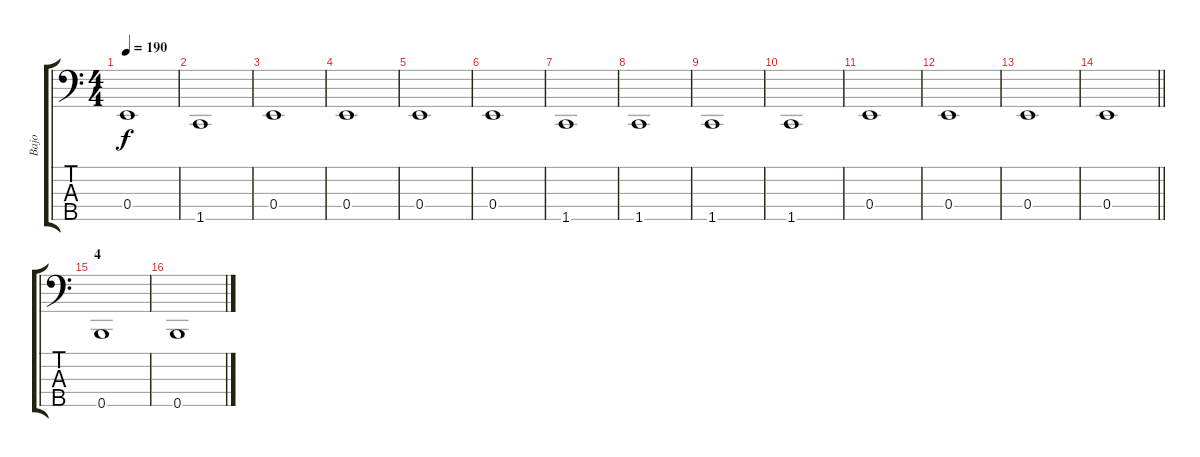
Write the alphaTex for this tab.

\track ("Bajo" "Bajo") {instrument fretlessbass}
\staff {score tabs}
\tuning (G2 D2 A1 E1 B0) {hide}
\ts (4 4)
\tempo 190
\clef f4
\ks c
0.4.1{dy f} |
1.5.1 |
0.4.1 |
0.4.1 |
0.4.1 |
0.4.1 |
1.5.1 |
1.5.1 |
1.5.1 |
1.5.1 |
0.4.1 |
0.4.1 |
0.4.1 |
\barLineRight lightlight
0.4.1 |
\section ("" "4")
0.5.1 |
0.5.1
